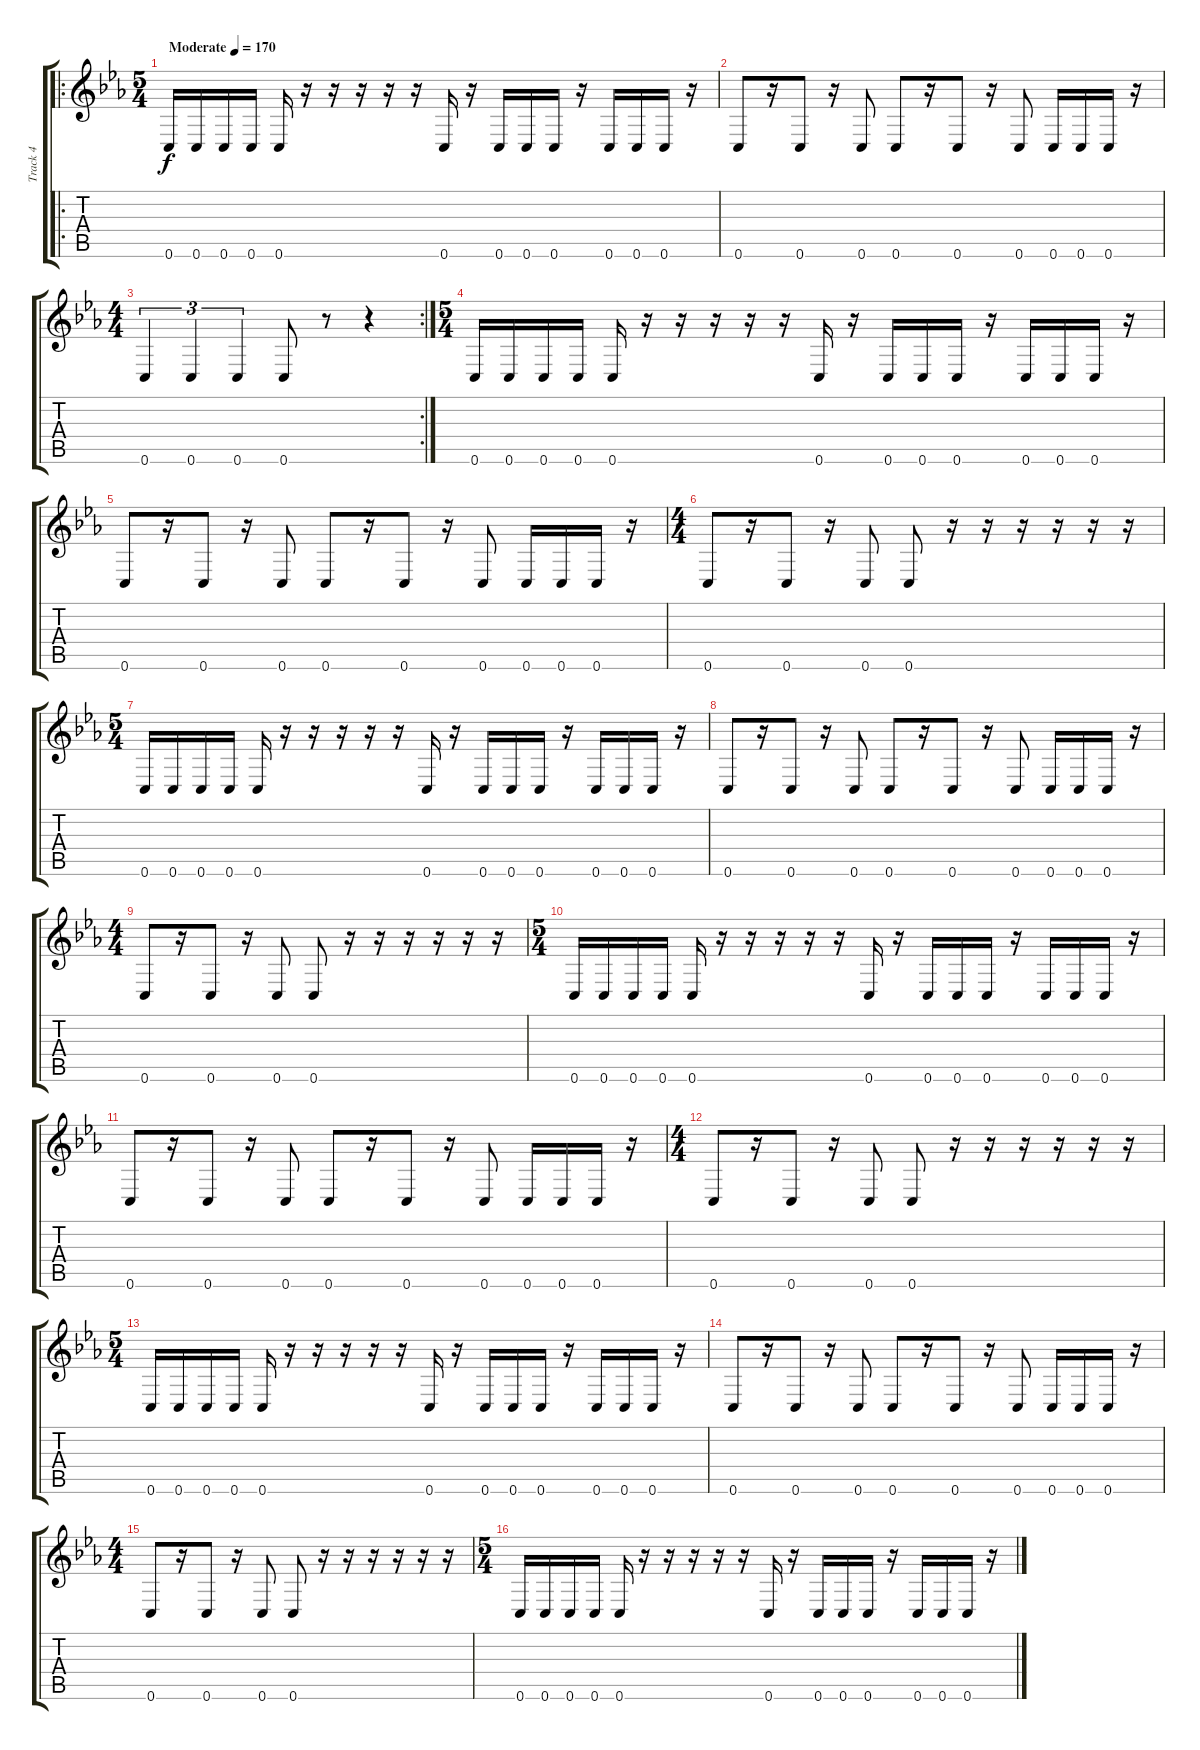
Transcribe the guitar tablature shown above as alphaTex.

\track ("Track 4" "Track 4") {instrument electricbassfinger}
\staff {score tabs}
\tuning (D4 A3 F3 C3 G2 C2) {hide}
\ro
\ts (5 4)
\tempo (170 "Moderate")
\clef g2
\ks cminor
0.6.16{dy f instrument electricbassfinger} 0.6.16 0.6.16 0.6.16 0.6.16 r.16 r.16 r.16 r.16 r.16 0.6.16 r.16 0.6.16 0.6.16 0.6.16 r.16 0.6.16 0.6.16 0.6.16 r.16 |
0.6.8 r.16 0.6.8 r.16 0.6.8 0.6.8 r.16 0.6.8 r.16 0.6.8 0.6.16 0.6.16 0.6.16 r.16 |
\rc 2
\ts (4 4)
0.6.4{tu (3 2)} 0.6.4{tu (3 2)} 0.6.4{tu (3 2)} 0.6.8 r.8 r.4 |
\ts (5 4)
0.6.16 0.6.16 0.6.16 0.6.16 0.6.16 r.16 r.16 r.16 r.16 r.16 0.6.16 r.16 0.6.16 0.6.16 0.6.16 r.16 0.6.16 0.6.16 0.6.16 r.16 |
0.6.8 r.16 0.6.8 r.16 0.6.8 0.6.8 r.16 0.6.8 r.16 0.6.8 0.6.16 0.6.16 0.6.16 r.16 |
\ts (4 4)
0.6.8 r.16 0.6.8 r.16 0.6.8 0.6.8 r.16 r.16 r.16 r.16 r.16 r.16 |
\ts (5 4)
0.6.16 0.6.16 0.6.16 0.6.16 0.6.16 r.16 r.16 r.16 r.16 r.16 0.6.16 r.16 0.6.16 0.6.16 0.6.16 r.16 0.6.16 0.6.16 0.6.16 r.16 |
0.6.8 r.16 0.6.8 r.16 0.6.8 0.6.8 r.16 0.6.8 r.16 0.6.8 0.6.16 0.6.16 0.6.16 r.16 |
\ts (4 4)
0.6.8 r.16 0.6.8 r.16 0.6.8 0.6.8 r.16 r.16 r.16 r.16 r.16 r.16 |
\ts (5 4)
0.6.16 0.6.16 0.6.16 0.6.16 0.6.16 r.16 r.16 r.16 r.16 r.16 0.6.16 r.16 0.6.16 0.6.16 0.6.16 r.16 0.6.16 0.6.16 0.6.16 r.16 |
0.6.8 r.16 0.6.8 r.16 0.6.8 0.6.8 r.16 0.6.8 r.16 0.6.8 0.6.16 0.6.16 0.6.16 r.16 |
\ts (4 4)
0.6.8 r.16 0.6.8 r.16 0.6.8 0.6.8 r.16 r.16 r.16 r.16 r.16 r.16 |
\ts (5 4)
0.6.16 0.6.16 0.6.16 0.6.16 0.6.16 r.16 r.16 r.16 r.16 r.16 0.6.16 r.16 0.6.16 0.6.16 0.6.16 r.16 0.6.16 0.6.16 0.6.16 r.16 |
0.6.8 r.16 0.6.8 r.16 0.6.8 0.6.8 r.16 0.6.8 r.16 0.6.8 0.6.16 0.6.16 0.6.16 r.16 |
\ts (4 4)
0.6.8 r.16 0.6.8 r.16 0.6.8 0.6.8 r.16 r.16 r.16 r.16 r.16 r.16 |
\ts (5 4)
0.6.16 0.6.16 0.6.16 0.6.16 0.6.16 r.16 r.16 r.16 r.16 r.16 0.6.16 r.16 0.6.16 0.6.16 0.6.16 r.16 0.6.16 0.6.16 0.6.16 r.16
